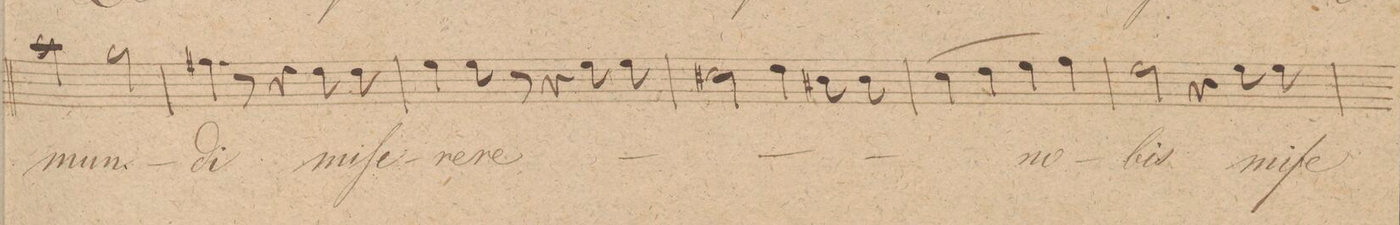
**kern	**text	**dynam
*I"Canto	*	*
*clefC1	*	*
*k[]	*	*
*met(c|)	*	*
*M2/2	*	*
2ff\	mun-	.
2ee\	.	.
=30	=30	=30
4.dd#X\	-di	.
8r	.	.
4r	.	.
8b\	mi-	.
8b\	-ſe-	.
=31	=31	=31
4cc\	-re-	.
8cc\	-re	.
8r	.	.
4r	.	.
*	*ij	*
8cc\	mi-	.
8cc\	-ſe-	.
=32	=32	=32
2a#X\	-re-	.
4b\	-re	.
8g#X\	mi-	.
8g#\	-ſe-	.
=33	=33	=33
(4a\	-re-	.
4b\	-re	.
*	*Xij	*
4cc\	no-	.
4dd\)	.	.
=34	=34	=34
2cc\	-bis	.
4r	.	.
8cc\	mi-	.
8cc\	-ſe-	.
=35	=35	=35
*-	*-	*-
